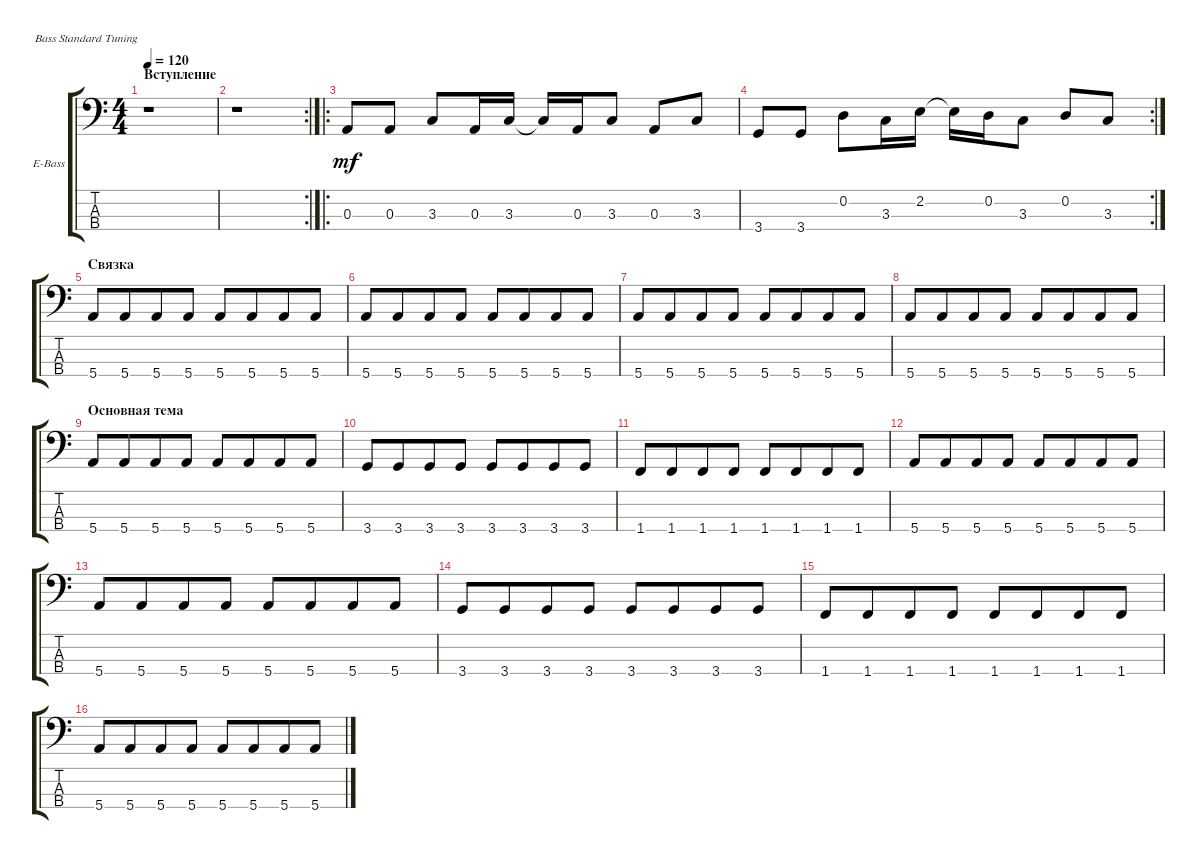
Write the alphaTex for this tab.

\bracketExtendMode groupsimilarinstruments
\firstSystemTrackNameOrientation horizontal
\otherSystemsTrackNameOrientation horizontal
\track ("БАСС" "E-Bass") {instrument electricbassfinger}
\staff {score tabs}
\tuning (G2 D2 A1 E1)
\ts (4 4)
\section ("" "Вступление")
\tempo 120
\clef f4
\ks c
r.1{dy mf instrument electricbassfinger} |
\rc 2
r.1 |
\ro
0.3.8 0.3.8 3.3.8 0.3.16 3.3.16 3.3{t}.16 0.3.16 3.3.8 0.3.8 3.3.8 |
\rc 2
3.4.8 3.4.8 0.2.8 3.3.16 2.2.16 2.2{t}.16 0.2.16 3.3.8 0.2.8 3.3.8 |
\section ("" "Связка")
5.4.8 5.4.8{beam merge} 5.4.8 5.4.8 5.4.8 5.4.8{beam merge} 5.4.8 5.4.8 |
5.4.8 5.4.8{beam merge} 5.4.8 5.4.8 5.4.8 5.4.8{beam merge} 5.4.8 5.4.8 |
5.4.8 5.4.8{beam merge} 5.4.8 5.4.8 5.4.8 5.4.8{beam merge} 5.4.8 5.4.8 |
5.4.8 5.4.8{beam merge} 5.4.8 5.4.8 5.4.8 5.4.8{beam merge} 5.4.8 5.4.8 |
\section ("" "Основная тема")
5.4.8 5.4.8{beam merge} 5.4.8 5.4.8 5.4.8 5.4.8{beam merge} 5.4.8 5.4.8 |
3.4.8 3.4.8{beam merge} 3.4.8 3.4.8 3.4.8 3.4.8{beam merge} 3.4.8 3.4.8 |
1.4.8 1.4.8{beam merge} 1.4.8 1.4.8 1.4.8 1.4.8{beam merge} 1.4.8{beam merge} 1.4.8 |
5.4.8 5.4.8{beam merge} 5.4.8 5.4.8 5.4.8 5.4.8{beam merge} 5.4.8 5.4.8 |
5.4.8 5.4.8{beam merge} 5.4.8 5.4.8 5.4.8 5.4.8{beam merge} 5.4.8 5.4.8 |
3.4.8 3.4.8{beam merge} 3.4.8 3.4.8 3.4.8 3.4.8{beam merge} 3.4.8 3.4.8 |
1.4.8 1.4.8{beam merge} 1.4.8 1.4.8 1.4.8 1.4.8{beam merge} 1.4.8{beam merge} 1.4.8 |
5.4.8 5.4.8{beam merge} 5.4.8 5.4.8 5.4.8 5.4.8{beam merge} 5.4.8 5.4.8
